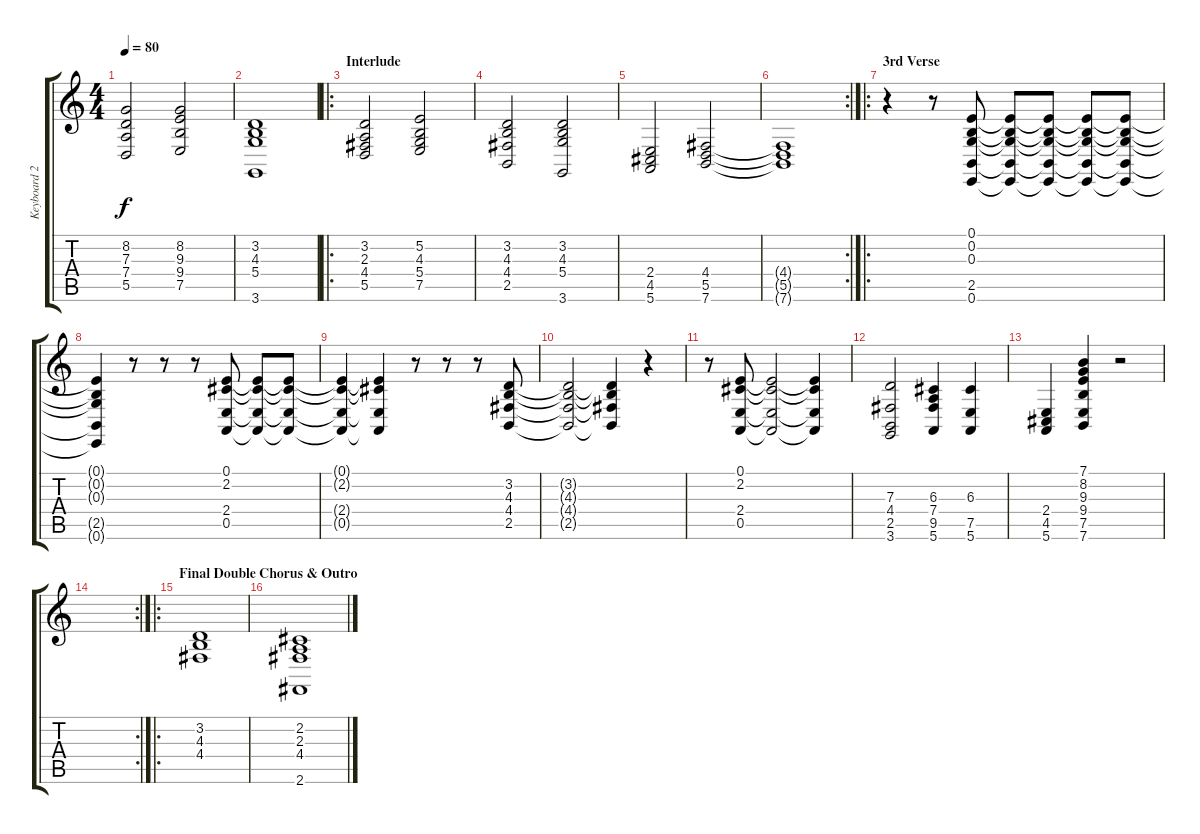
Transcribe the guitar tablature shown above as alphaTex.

\track ("Keyboard 2" "Keyboard 2") {instrument pad3polysynth}
\staff {score tabs}
\tuning (E4 B3 G3 D3 A2 E2) {hide}
\ts (4 4)
\tempo 80
\clef g2
\ks c
(8.2 7.3 7.4 5.5).2{dy f} (8.2 9.3 9.4 7.5).2 |
(3.2 4.3 5.4 3.6).1 |
\ro
\section ("" "Interlude")
(3.2 2.3 4.4 5.5).2{volume 10} (5.2 4.3 5.4 7.5).2 |
(3.2 4.3 4.4 2.5).2 (3.2 4.3 5.4 3.6).2 |
(2.4 4.5 5.6).2 (4.4 5.5 7.6).2 |
\rc 2
(4.4{t} 5.5{t} 7.6{t}).1 |
\ro
\section ("" "3rd Verse")
r.4 r.8 (0.1 0.2 0.3 2.5 0.6).8{volume 6} (0.1{t} 0.2{t} 0.3{t} 2.5{t} 0.6{t}).8 (0.1{t} 0.2{t} 0.3{t} 2.5{t} 0.6{t}).8 (0.1{t} 0.2{t} 0.3{t} 2.5{t} 0.6{t}).8 (0.1{t} 0.2{t} 0.3{t} 2.5{t} 0.6{t}).8{volume 0} |
(0.1{t} 0.2{t} 0.3{t} 2.5{t} 0.6{t}).4 r.8 r.8 r.8 (0.1 2.2 2.4 0.5).8{volume 6} (0.1{t} 2.2{t} 2.4{t} 0.5{t}).8 (0.1{t} 2.2{t} 2.4{t} 0.5{t}).8 |
(0.1{t} 2.2{t} 2.4{t} 0.5{t}).4{volume 0} (0.1{t} 2.2{t} 2.4{t} 0.5{t}).4 r.8 r.8 r.8 (3.2 4.3 4.4 2.5).8{volume 6} |
(3.2{t} 4.3{t} 4.4{t} 2.5{t}).2{volume 10} (3.2{t} 4.3{t} 4.4{t} 2.5{t}).4 r.4 |
r.8 (0.1 2.2 2.4 0.5).8{volume 6} (0.1{t} 2.2{t} 2.4{t} 0.5{t}).2 (0.1{t} 2.2{t} 2.4{t} 0.5{t}).4{volume 0} |
(7.3 4.4 2.5 3.6).2{volume 6} (6.3 7.4 9.5 5.6).4 (6.3 7.5 5.6).4 |
(2.4 4.5 5.6).4 (7.1 8.2 9.3 9.4 7.5 7.6).4{volume 0} r.2 |
\rc 2
|
\ro
\section ("" "Final Double Chorus & Outro")
(3.2 4.3 4.4).1{volume 13} |
(2.2 2.3 4.4 2.6).1
